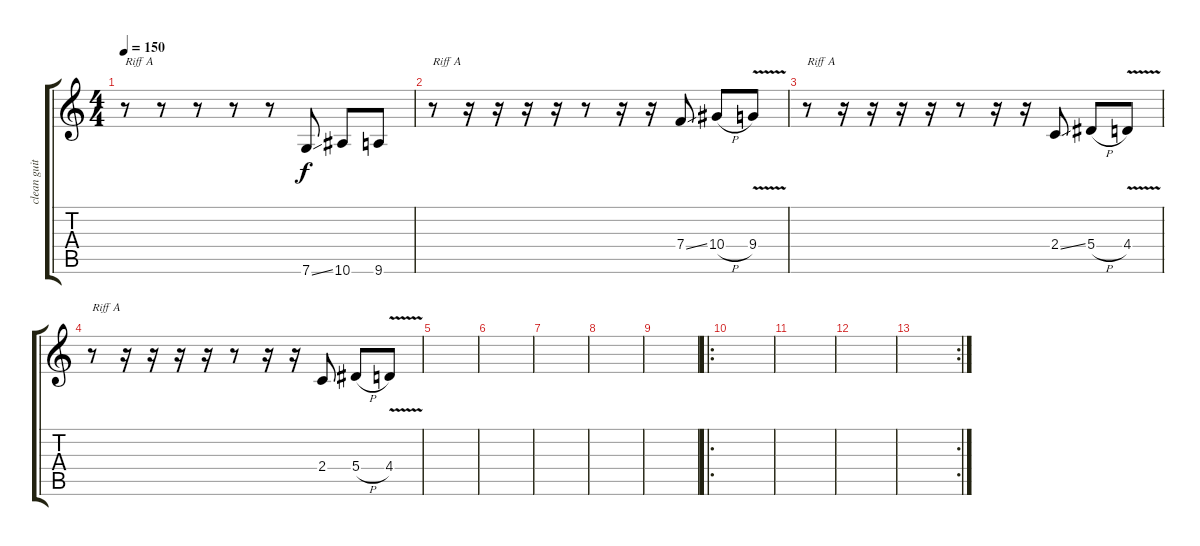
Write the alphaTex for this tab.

\track ("clean guitar" "clean guit") {instrument acousticguitarsteel}
\staff {score tabs}
\tuning (C4 G3 Eb3 Bb2 F2 C2) {hide}
\ts (4 4)
\tempo 150
\clef g2
\ks c
r.8{txt "Riff A" dy f} r.8 r.8 r.8 r.8 7.6{ss}.8 10.6.8 9.6.8 |
r.8{txt "Riff A"} r.16 r.16 r.16 r.16 r.8 r.16 r.16 7.4{ss}.8 10.4{h}.8 9.4{v}.8 |
r.8{txt "Riff A"} r.16 r.16 r.16 r.16 r.8 r.16 r.16 2.4{ss}.8 5.4{h}.8 4.4{v}.8 |
r.8{txt "Riff A"} r.16 r.16 r.16 r.16 r.8 r.16 r.16 2.4.8 5.4{h}.8 4.4{v}.8 |
|
|
|
|
|
\ro
|
|
|
\rc 2
